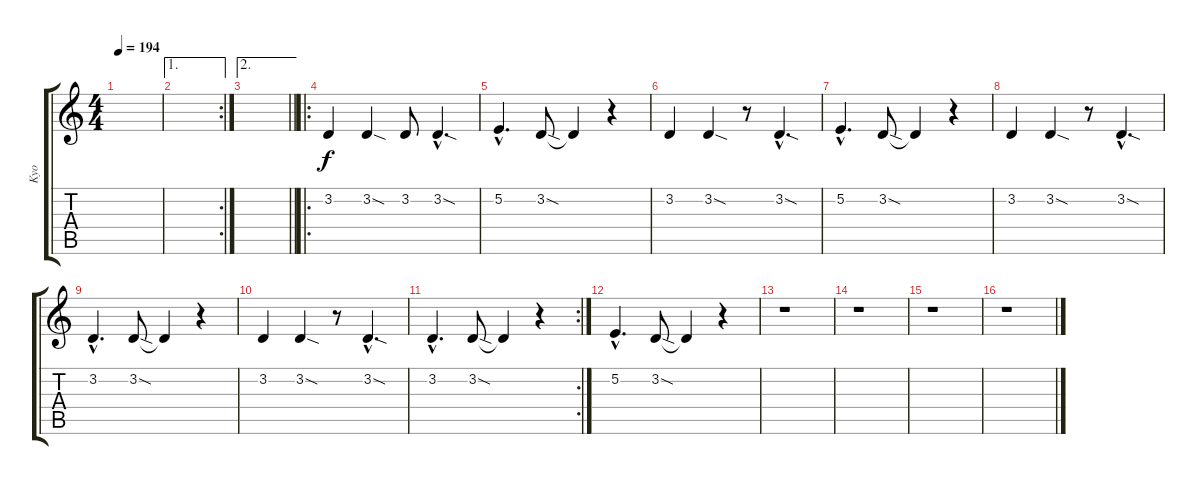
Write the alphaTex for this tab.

\track ("Kyo" "Kyo") {instrument sopranosax}
\staff {score tabs}
\tuning (E4 B3 G3 D3 A2 E2) {hide}
\ts (4 4)
\tempo 194
\clef g2
\ks c
|
\ae 1
\rc 2
|
\ae 2
\barLineRight lightlight
|
\ro
3.2.4 3.2{sod}.4 3.2.8 3.2{sod hac}.4{d} |
5.2{hac}.4{d} 3.2{sod}.8 3.2{t}.4 r.4 |
3.2.4 3.2{sod}.4 r.8 3.2{sod hac}.4{d} |
5.2{hac}.4{d} 3.2{sod}.8 3.2{t}.4 r.4 |
3.2.4 3.2{sod}.4 r.8 3.2{sod hac}.4{d} |
3.2{hac}.4{d} 3.2{sod}.8 3.2{t}.4 r.4 |
3.2.4 3.2{sod}.4 r.8 3.2{sod hac}.4{d} |
\rc 2
3.2{hac}.4{d} 3.2{sod}.8 3.2{t}.4 r.4 |
5.2{hac}.4{d} 3.2{sod}.8 3.2{t}.4 r.4 |
r.1 |
r.1 |
r.1 |
r.1
